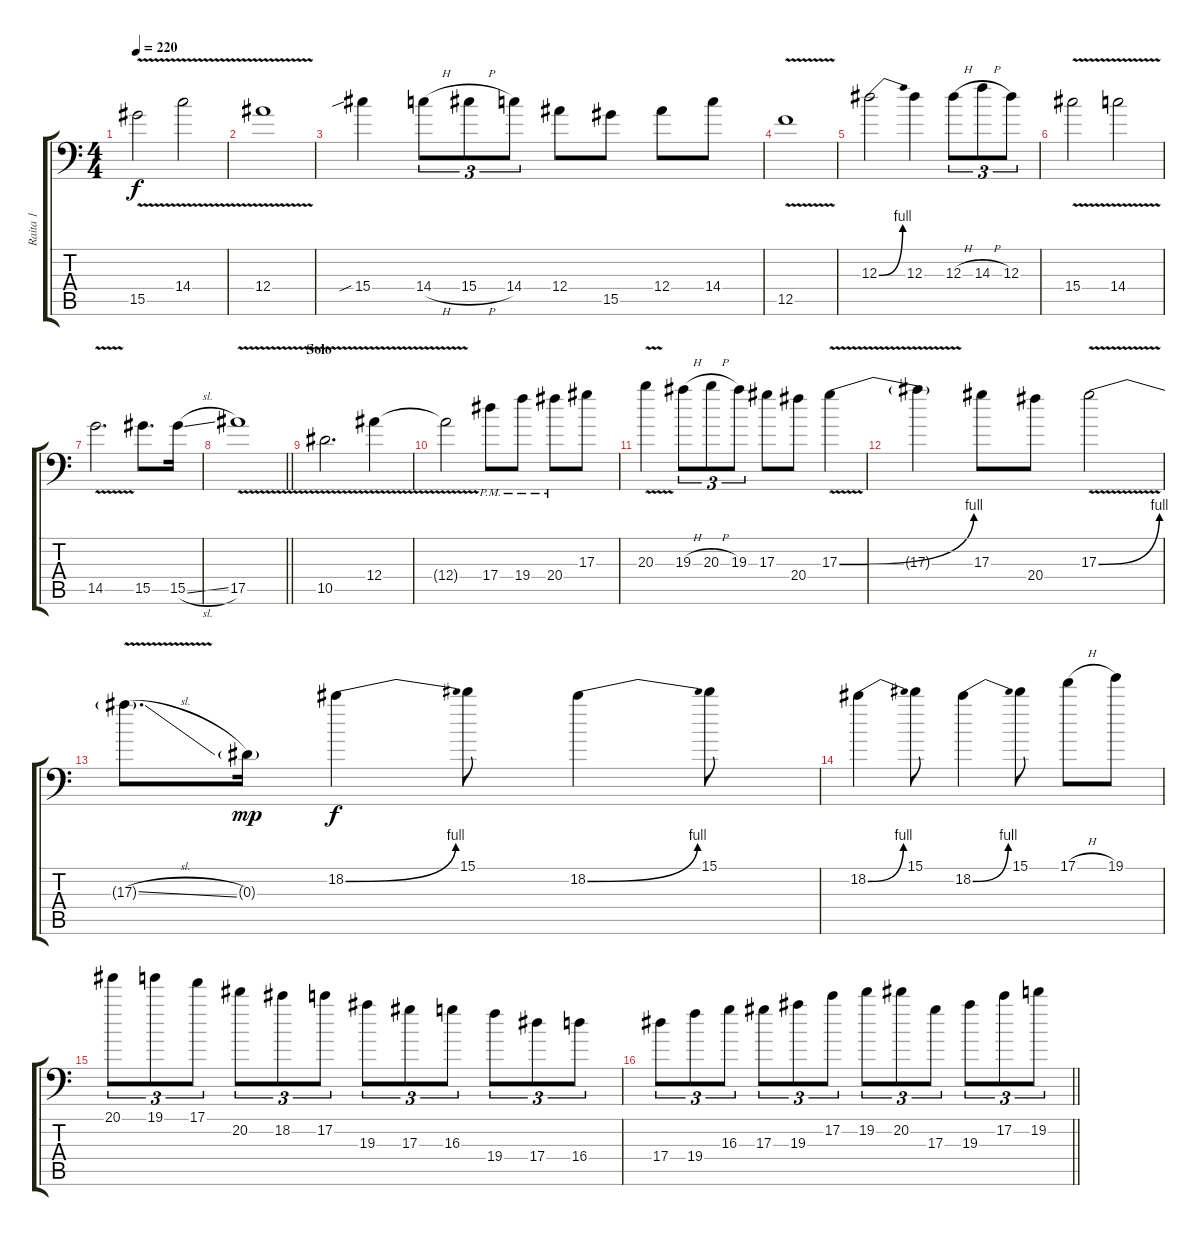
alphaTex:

\track ("Raita 1" "Raita 1") {instrument distortionguitar}
\staff {score tabs}
\tuning (C4 G3 Eb3 Bb2 F2 Bb1) {hide}
\ts (4 4)
\tempo 220
\clef f4
\ks c
15.5{v}.2{dy f} 14.4{v}.2 |
12.4{v}.1 |
15.4{sib}.4 14.4{h}.8{tu (3 2)} 15.4{h}.8{tu (3 2)} 14.4.8{tu (3 2)} 12.4.8 15.5.8 12.4.8 14.4.8 |
12.5{v}.1 |
12.3{be (bend 0 0 60 4)}.2 12.3.4 12.3{h}.8{tu (3 2)} 14.3{h}.8{tu (3 2)} 12.3.8{tu (3 2)} |
15.4{v}.2 14.4{v}.2 |
14.5{v}.2{d} 15.5.8{d} 15.5{sl}.16 |
\barLineRight lightlight
17.5{v}.1 |
\section ("" "Solo")
10.5{v}.2{d balance 8} 12.4{v}.4 |
12.4{t}.2 17.4{pm}.8 19.4{pm}.8 20.4{pm}.8 17.3.8 |
20.3{v}.4 19.3{h}.8{tu (3 2)} 20.3{h}.8{tu (3 2)} 19.3.8{tu (3 2)} 17.3.8 20.4.8 17.3{be (bend 0 0 60 4) v}.4 |
17.3{t}.4 17.3.8 20.4.8 17.3{be (bend 0 0 60 4) v}.2 |
17.3{sl t}.8{d} 0.3{g}.16{dy mp} 18.2{be (bend 0 0 60 4)}.4{dy f} 15.1.8 18.2{be (bend 0 0 60 4)}.4 15.1.8 |
18.2{be (bend 0 0 60 4)}.4 15.1.8 18.2{be (bend 0 0 60 4)}.4 15.1.8 17.1{h}.8 19.1.8 |
20.1.8{tu (3 2)} 19.1.8{tu (3 2)} 17.1.8{tu (3 2)} 20.2.8{tu (3 2)} 18.2.8{tu (3 2)} 17.2.8{tu (3 2)} 19.3.8{tu (3 2)} 17.3.8{tu (3 2)} 16.3.8{tu (3 2)} 19.4.8{tu (3 2)} 17.4.8{tu (3 2)} 16.4.8{tu (3 2)} |
\barLineRight lightlight
17.4.8{tu (3 2)} 19.4.8{tu (3 2)} 16.3.8{tu (3 2)} 17.3.8{tu (3 2)} 19.3.8{tu (3 2)} 17.2.8{tu (3 2)} 19.2.8{tu (3 2)} 20.2.8{tu (3 2)} 17.3.8{tu (3 2)} 19.3.8{tu (3 2)} 17.2.8{tu (3 2)} 19.2.8{tu (3 2)}
